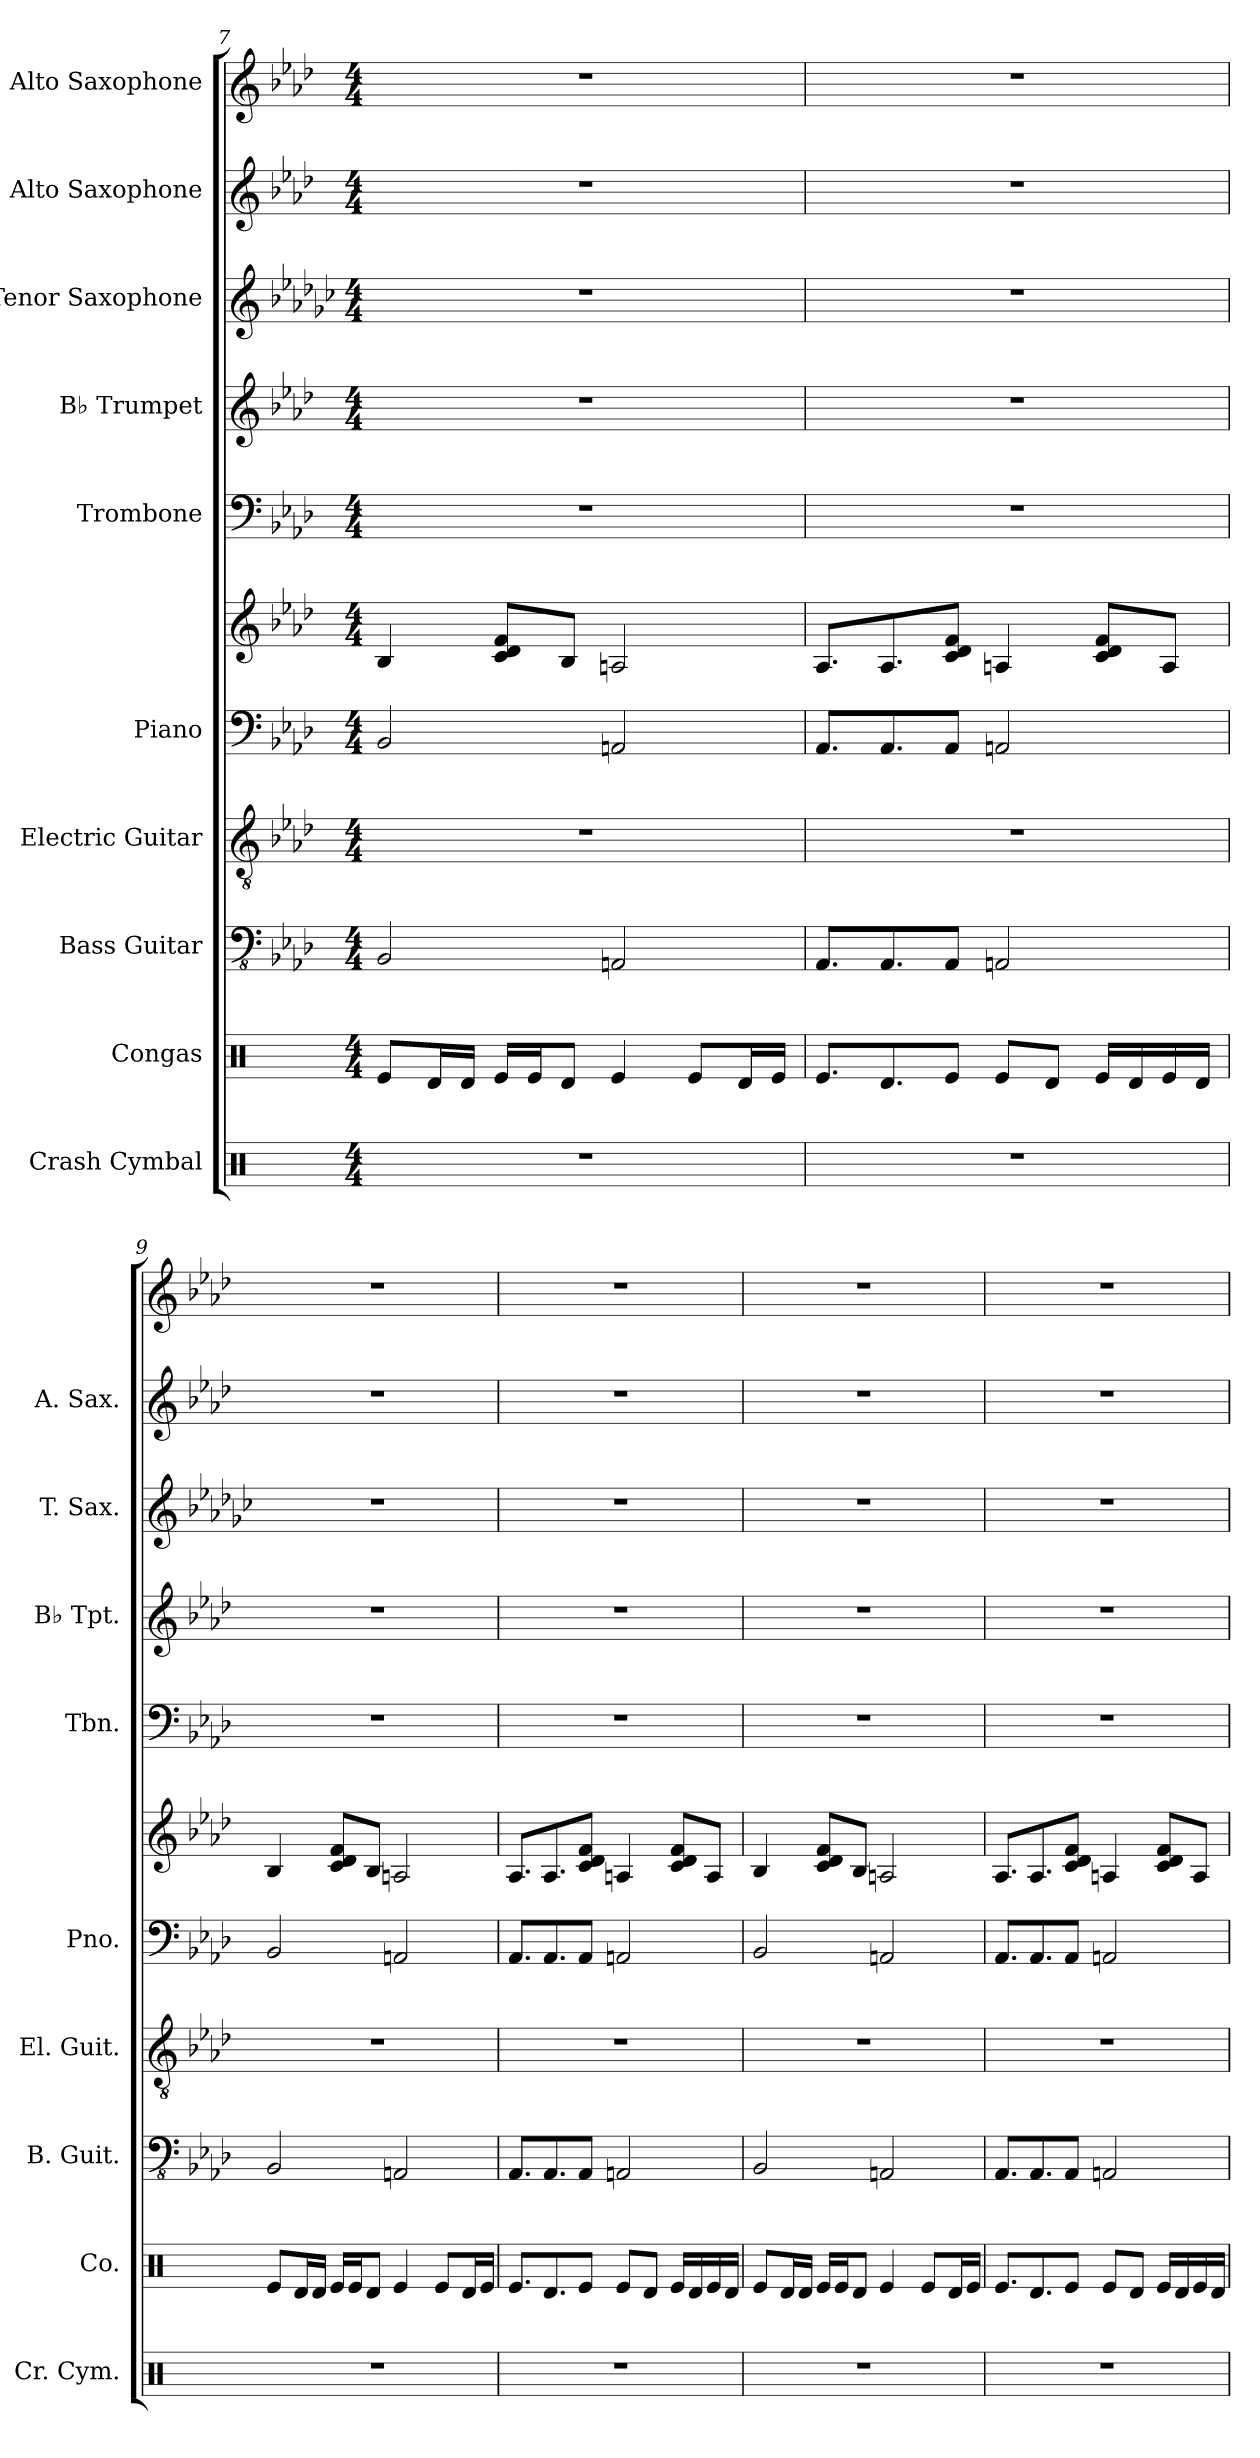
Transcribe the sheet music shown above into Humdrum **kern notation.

**kern	**kern	**kern	**kern	**kern	**kern	**kern	**kern	**kern	**kern	**kern
*part10	*part9	*part8	*part7	*part6	*part6	*part5	*part4	*part3	*part2	*part1
*staff11	*staff10	*staff9	*staff8	*staff7	*staff6	*staff5	*staff4	*staff3	*staff2	*staff1
*I"Crash Cymbal	*I"Congas	*I"Bass Guitar	*I"Electric Guitar	*I"Piano	*	*I"Trombone	*I"B♭ Trumpet	*I"Tenor Saxophone	*I"Alto Saxophone	*I"Alto Saxophone
*I'Cr. Cym.	*I'Co.	*I'B. Guit.	*I'El. Guit.	*I'Pno.	*	*I'Tbn.	*I'B♭ Tpt.	*I'T. Sax.	*I'A. Sax.	*
!!LO:PB:g=z
*clefX	*clefX	*clefFv4	*clefGv2	*clefF4	*clefG2	*clefF4	*clefG2	*clefG2	*clefG2	*clefG2
*	*	*	*	*	*	*	*ITrd1c2	*ITrd8c14	*ITrd5c9	*ITrd5c9
*k[]	*k[]	*k[b-e-a-d-]	*k[b-e-a-d-]	*k[b-e-a-d-]	*k[b-e-a-d-]	*k[b-e-a-d-]	*k[b-e-a-d-g-c-]	*k[b-e-a-d-g-c-]	*k[b-e-a-d-g-c-f-]	*k[b-e-a-d-g-c-f-]
*M4/4	*M4/4	*M4/4	*M4/4	*M4/4	*M4/4	*M4/4	*M4/4	*M4/4	*M4/4	*M4/4
=7	=7	=7	=7	=7	=7	=7	=7	=7	=7	=7
1r	8Re/L	2BBB-/	1r	2BB-/	4B-/	1r	1r	1r	1r	1r
.	16Rd/L	.	.	.	.	.	.	.	.	.
.	16Rd/JJ	.	.	.	.	.	.	.	.	.
.	16Re/LL	.	.	.	8c/ 8d-/ 8f/L	.	.	.	.	.
.	16Re/J	.	.	.	.	.	.	.	.	.
.	8Rd/J	.	.	.	8B-/J	.	.	.	.	.
.	4Re/	2AAAn/	.	2AAn/	2An/	.	.	.	.	.
.	8Re/L	.	.	.	.	.	.	.	.	.
.	16Rd/L	.	.	.	.	.	.	.	.	.
.	16Re/JJ	.	.	.	.	.	.	.	.	.
=8	=8	=8	=8	=8	=8	=8	=8	=8	=8	=8
1r	8.Re/L	8.AAA-/L	1r	8.AA-/L	8.A-/L	1r	1r	1r	1r	1r
.	8.Rd/	8.AAA-/	.	8.AA-/	8.A-/	.	.	.	.	.
.	8Re/J	8AAA-/J	.	8AA-/J	8c/ 8d-/ 8f/J	.	.	.	.	.
.	8Re/L	2AAAn/	.	2AAn/	4An/	.	.	.	.	.
.	8Rd/J	.	.	.	.	.	.	.	.	.
.	16Re/LL	.	.	.	8c/ 8d-/ 8f/L	.	.	.	.	.
.	16Rd/	.	.	.	.	.	.	.	.	.
.	16Re/	.	.	.	8A/J	.	.	.	.	.
.	16Rd/JJ	.	.	.	.	.	.	.	.	.
=9	=9	=9	=9	=9	=9	=9	=9	=9	=9	=9
1r	8Re/L	2BBB-/	1r	2BB-/	4B-/	1r	1r	1r	1r	1r
.	16Rd/L	.	.	.	.	.	.	.	.	.
.	16Rd/JJ	.	.	.	.	.	.	.	.	.
.	16Re/LL	.	.	.	8c/ 8d-/ 8f/L	.	.	.	.	.
.	16Re/J	.	.	.	.	.	.	.	.	.
.	8Rd/J	.	.	.	8B-/J	.	.	.	.	.
.	4Re/	2AAAn/	.	2AAn/	2An/	.	.	.	.	.
.	8Re/L	.	.	.	.	.	.	.	.	.
.	16Rd/L	.	.	.	.	.	.	.	.	.
.	16Re/JJ	.	.	.	.	.	.	.	.	.
!!LO:PB:g=z
=10	=10	=10	=10	=10	=10	=10	=10	=10	=10	=10
1r	8.Re/L	8.AAA-/L	1r	8.AA-/L	8.A-/L	1r	1r	1r	1r	1r
.	8.Rd/	8.AAA-/	.	8.AA-/	8.A-/	.	.	.	.	.
.	8Re/J	8AAA-/J	.	8AA-/J	8c/ 8d-/ 8f/J	.	.	.	.	.
.	8Re/L	2AAAn/	.	2AAn/	4An/	.	.	.	.	.
.	8Rd/J	.	.	.	.	.	.	.	.	.
.	16Re/LL	.	.	.	8c/ 8d-/ 8f/L	.	.	.	.	.
.	16Rd/	.	.	.	.	.	.	.	.	.
.	16Re/	.	.	.	8A/J	.	.	.	.	.
.	16Rd/JJ	.	.	.	.	.	.	.	.	.
=11	=11	=11	=11	=11	=11	=11	=11	=11	=11	=11
1r	8Re/L	2BBB-/	1r	2BB-/	4B-/	1r	1r	1r	1r	1r
.	16Rd/L	.	.	.	.	.	.	.	.	.
.	16Rd/JJ	.	.	.	.	.	.	.	.	.
.	16Re/LL	.	.	.	8c/ 8d-/ 8f/L	.	.	.	.	.
.	16Re/J	.	.	.	.	.	.	.	.	.
.	8Rd/J	.	.	.	8B-/J	.	.	.	.	.
.	4Re/	2AAAn/	.	2AAn/	2An/	.	.	.	.	.
.	8Re/L	.	.	.	.	.	.	.	.	.
.	16Rd/L	.	.	.	.	.	.	.	.	.
.	16Re/JJ	.	.	.	.	.	.	.	.	.
=12	=12	=12	=12	=12	=12	=12	=12	=12	=12	=12
1r	8.Re/L	8.AAA-/L	1r	8.AA-/L	8.A-/L	1r	1r	1r	1r	1r
.	8.Rd/	8.AAA-/	.	8.AA-/	8.A-/	.	.	.	.	.
.	8Re/J	8AAA-/J	.	8AA-/J	8c/ 8d-/ 8f/J	.	.	.	.	.
.	8Re/L	2AAAn/	.	2AAn/	4An/	.	.	.	.	.
.	8Rd/J	.	.	.	.	.	.	.	.	.
.	16Re/LL	.	.	.	8c/ 8d-/ 8f/L	.	.	.	.	.
.	16Rd/	.	.	.	.	.	.	.	.	.
.	16Re/	.	.	.	8A/J	.	.	.	.	.
.	16Rd/JJ	.	.	.	.	.	.	.	.	.
=	=	=	=	=	=	=	=	=	=	=
*-	*-	*-	*-	*-	*-	*-	*-	*-	*-	*-
